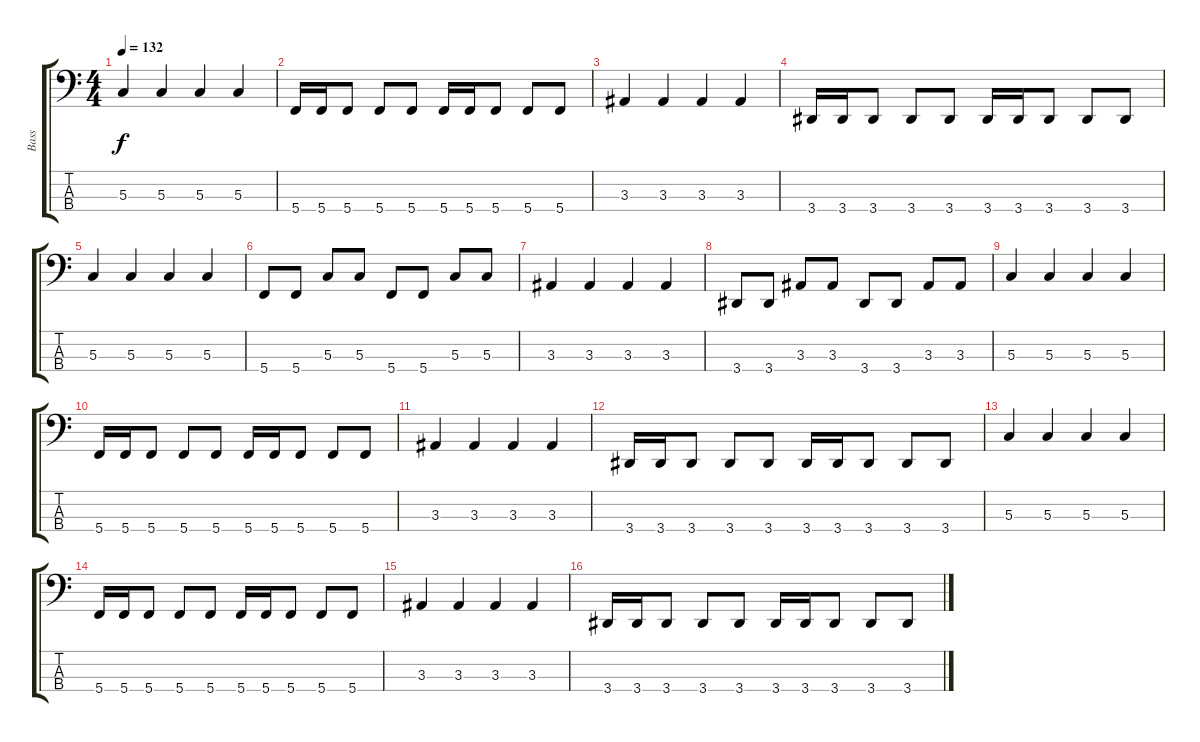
\track ("Bass" "Bass") {instrument electricbassfinger}
\staff {score tabs}
\tuning (F2 C2 G1 C1) {hide}
\ts (4 4)
\tempo 132
\clef f4
\ks c
5.3.4{dy f} 5.3.4 5.3.4 5.3.4 |
5.4.16 5.4.16 5.4.8 5.4.8 5.4.8 5.4.16 5.4.16 5.4.8 5.4.8 5.4.8 |
3.3.4 3.3.4 3.3.4 3.3.4 |
3.4.16 3.4.16 3.4.8 3.4.8 3.4.8 3.4.16 3.4.16 3.4.8 3.4.8 3.4.8 |
5.3.4 5.3.4 5.3.4 5.3.4 |
5.4.8 5.4.8 5.3.8 5.3.8 5.4.8 5.4.8 5.3.8 5.3.8 |
3.3.4 3.3.4 3.3.4 3.3.4 |
3.4.8 3.4.8 3.3.8 3.3.8 3.4.8 3.4.8 3.3.8 3.3.8 |
5.3.4 5.3.4 5.3.4 5.3.4 |
5.4.16 5.4.16 5.4.8 5.4.8 5.4.8 5.4.16 5.4.16 5.4.8 5.4.8 5.4.8 |
3.3.4 3.3.4 3.3.4 3.3.4 |
3.4.16 3.4.16 3.4.8 3.4.8 3.4.8 3.4.16 3.4.16 3.4.8 3.4.8 3.4.8 |
5.3.4 5.3.4 5.3.4 5.3.4 |
5.4.16 5.4.16 5.4.8 5.4.8 5.4.8 5.4.16 5.4.16 5.4.8 5.4.8 5.4.8 |
3.3.4 3.3.4 3.3.4 3.3.4 |
3.4.16 3.4.16 3.4.8 3.4.8 3.4.8 3.4.16 3.4.16 3.4.8 3.4.8 3.4.8
